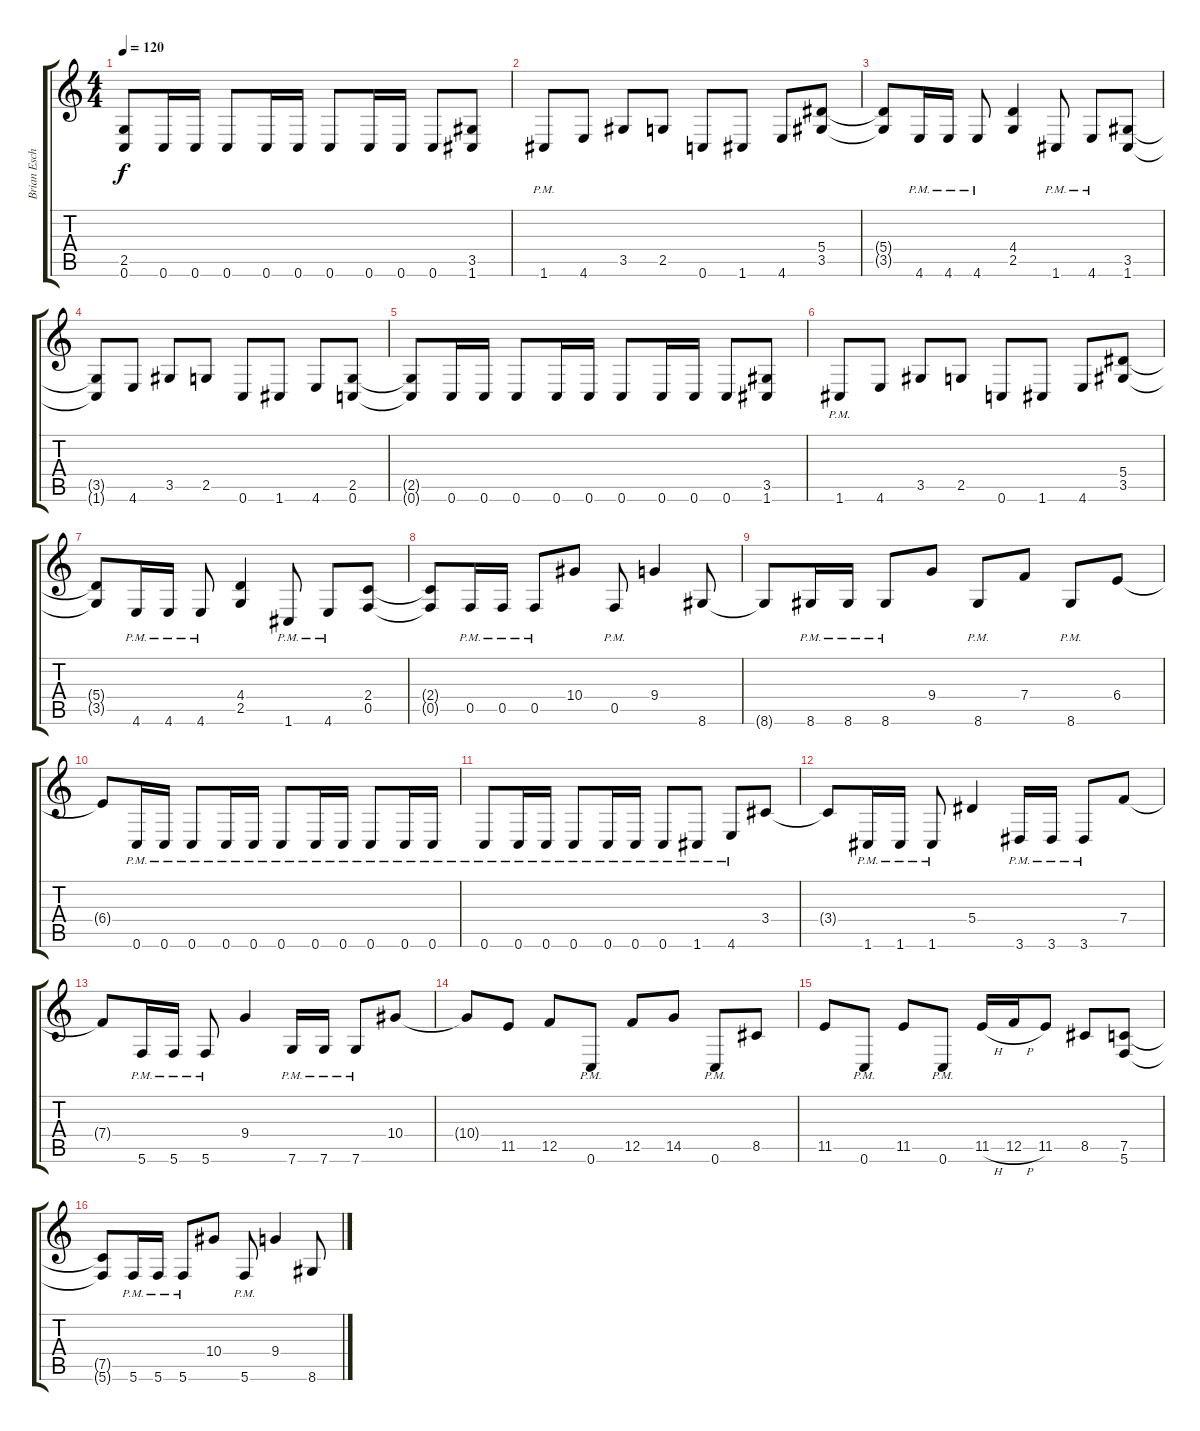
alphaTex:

\track ("Brian Eschbach (Lead Guitar)" "Brian Esch") {instrument distortionguitar}
\staff {score tabs}
\tuning (C4 G3 Eb3 Bb2 F2 C2) {hide}
\ts (4 4)
\tempo 120
\clef g2
\ks c
(2.5{t} 0.6{t}).8{dy f} 0.6.16 0.6.16 0.6.8 0.6.16 0.6.16 0.6.8 0.6.16 0.6.16 0.6.8 (3.5 1.6).8 |
1.6{pm}.8 4.6.8 3.5.8 2.5.8 0.6.8 1.6.8 4.6.8 (5.4 3.5).8 |
(5.4{t} 3.5{t}).8 4.6{pm}.16 4.6{pm}.16 4.6{pm}.8 (4.4 2.5).4 1.6{pm}.8 4.6{pm}.8 (3.5 1.6).8 |
(3.5{t} 1.6{t}).8 4.6.8 3.5.8 2.5.8 0.6.8 1.6.8 4.6.8 (2.5 0.6).8 |
(2.5{t} 0.6{t}).8 0.6.16 0.6.16 0.6.8 0.6.16 0.6.16 0.6.8 0.6.16 0.6.16 0.6.8 (3.5 1.6).8 |
1.6{pm}.8 4.6.8 3.5.8 2.5.8 0.6.8 1.6.8 4.6.8 (5.4 3.5).8 |
(5.4{t} 3.5{t}).8 4.6{pm}.16 4.6{pm}.16 4.6{pm}.8 (4.4 2.5).4 1.6{pm}.8 4.6{pm}.8 (2.4 0.5).8 |
(2.4{t} 0.5{t}).8 0.5{pm}.16 0.5{pm}.16 0.5{pm}.8 10.4.8 0.5{pm}.8 9.4.4 8.6.8 |
8.6{t}.8 8.6{pm}.16 8.6{pm}.16 8.6{pm}.8 9.4.8 8.6{pm}.8 7.4.8 8.6{pm}.8 6.4.8 |
6.4{t}.8 0.6{pm}.16 0.6{pm}.16 0.6{pm}.8 0.6{pm}.16 0.6{pm}.16 0.6{pm}.8 0.6{pm}.16 0.6{pm}.16 0.6{pm}.8 0.6{pm}.16 0.6{pm}.16 |
0.6{pm}.8 0.6{pm}.16 0.6{pm}.16 0.6{pm}.8 0.6{pm}.16 0.6{pm}.16 0.6{pm}.8 1.6{pm}.8 4.6{pm}.8 3.4.8 |
3.4{t}.8 1.6{pm}.16 1.6{pm}.16 1.6{pm}.8 5.4.4 3.6{pm}.16 3.6{pm}.16 3.6{pm}.8 7.4.8 |
7.4{t}.8 5.6{pm}.16 5.6{pm}.16 5.6{pm}.8 9.4.4 7.6{pm}.16 7.6{pm}.16 7.6{pm}.8 10.4.8 |
10.4{t}.8 11.5.8 12.5.8 0.6{pm}.8 12.5.8 14.5.8 0.6{pm}.8 8.5.8 |
11.5.8 0.6{pm}.8 11.5.8 0.6{pm}.8 11.5{h}.16 12.5{h}.16 11.5.8 8.5.8 (7.5 5.6).8 |
(7.5{t} 5.6{t}).8 5.6{pm}.16 5.6{pm}.16 5.6{pm}.8 10.4.8 5.6{pm}.8 9.4.4 8.6.8
